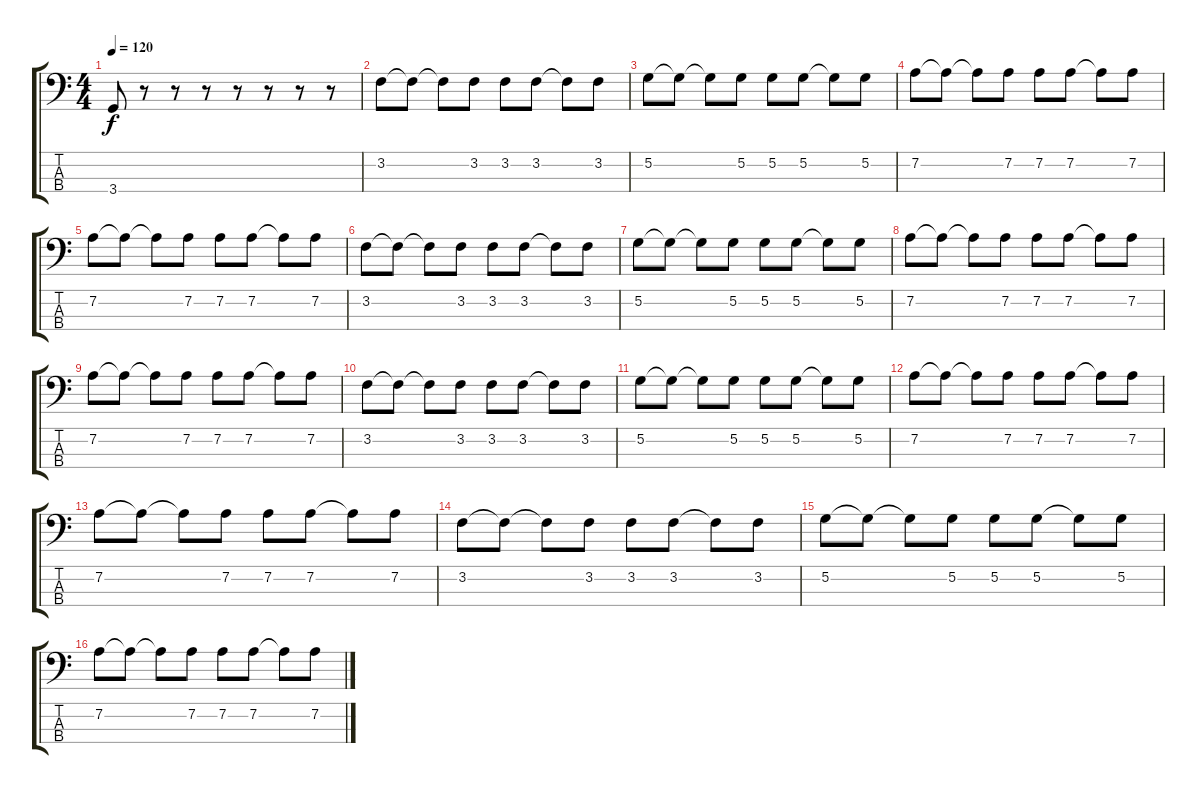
\track "" {instrument electricbassfinger}
\staff {score tabs}
\tuning (G2 D2 A1 E1) {hide}
\ts (4 4)
\tempo 120
\clef f4
\ks c
3.4.8{dy f} r.8 r.8 r.8 r.8 r.8 r.8 r.8 |
3.2.8 3.2{t}.8 3.2{t}.8 3.2.8 3.2.8 3.2.8 3.2{t}.8 3.2.8 |
5.2.8 5.2{t}.8 5.2{t}.8 5.2.8 5.2.8 5.2.8 5.2{t}.8 5.2.8 |
7.2.8 7.2{t}.8 7.2{t}.8 7.2.8 7.2.8 7.2.8 7.2{t}.8 7.2.8 |
7.2.8 7.2{t}.8 7.2{t}.8 7.2.8 7.2.8 7.2.8 7.2{t}.8 7.2.8 |
3.2.8 3.2{t}.8 3.2{t}.8 3.2.8 3.2.8 3.2.8 3.2{t}.8 3.2.8 |
5.2.8 5.2{t}.8 5.2{t}.8 5.2.8 5.2.8 5.2.8 5.2{t}.8 5.2.8 |
7.2.8 7.2{t}.8 7.2{t}.8 7.2.8 7.2.8 7.2.8 7.2{t}.8 7.2.8 |
7.2.8 7.2{t}.8 7.2{t}.8 7.2.8 7.2.8 7.2.8 7.2{t}.8 7.2.8 |
3.2.8 3.2{t}.8 3.2{t}.8 3.2.8 3.2.8 3.2.8 3.2{t}.8 3.2.8 |
5.2.8 5.2{t}.8 5.2{t}.8 5.2.8 5.2.8 5.2.8 5.2{t}.8 5.2.8 |
7.2.8 7.2{t}.8 7.2{t}.8 7.2.8 7.2.8 7.2.8 7.2{t}.8 7.2.8 |
7.2.8 7.2{t}.8 7.2{t}.8 7.2.8 7.2.8 7.2.8 7.2{t}.8 7.2.8 |
3.2.8 3.2{t}.8 3.2{t}.8 3.2.8 3.2.8 3.2.8 3.2{t}.8 3.2.8 |
5.2.8 5.2{t}.8 5.2{t}.8 5.2.8 5.2.8 5.2.8 5.2{t}.8 5.2.8 |
7.2.8 7.2{t}.8 7.2{t}.8 7.2.8 7.2.8 7.2.8 7.2{t}.8 7.2.8
